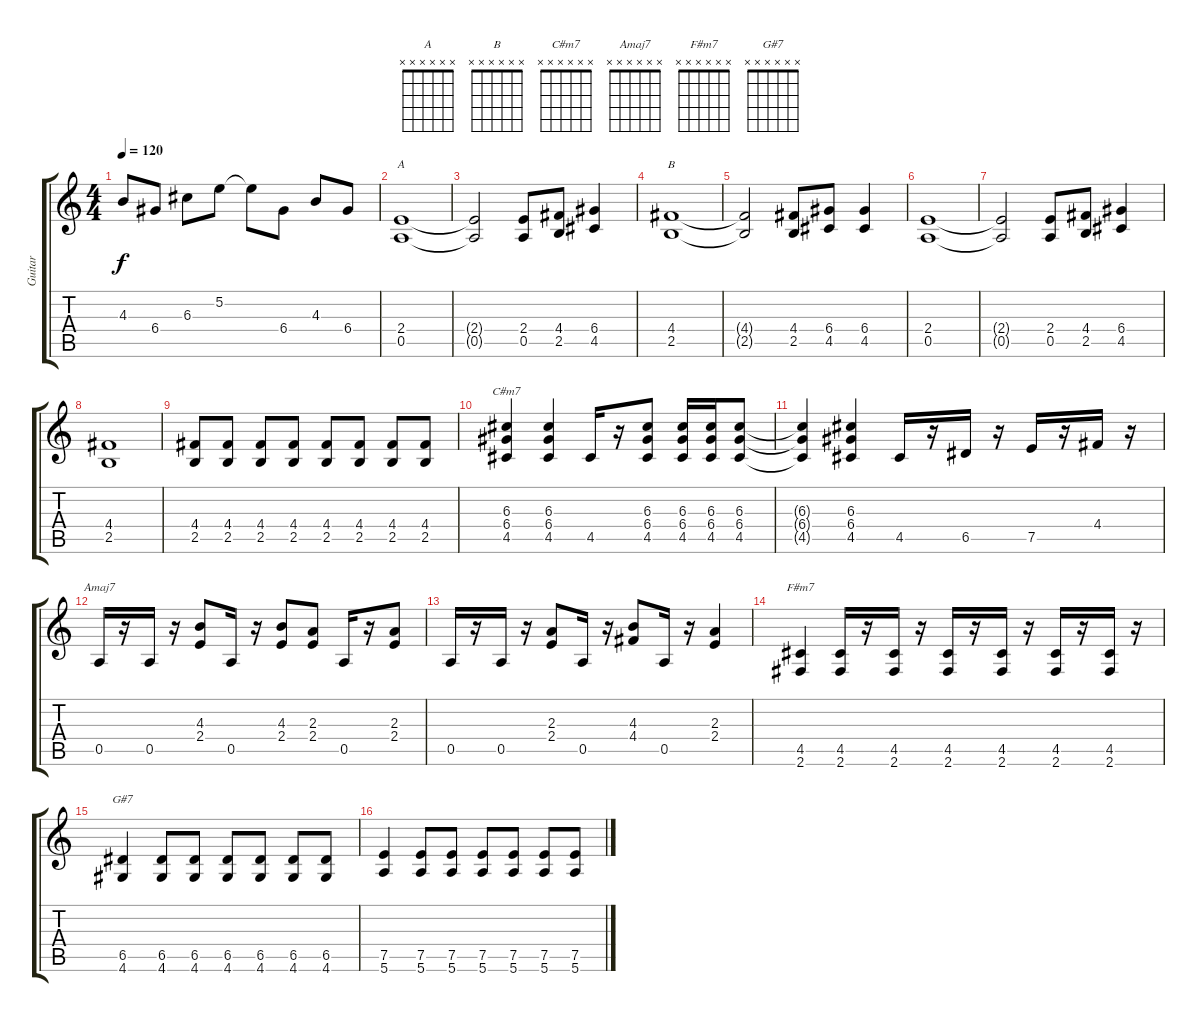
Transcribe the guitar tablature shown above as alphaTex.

\track ("Guitar" "Guitar") {instrument distortionguitar}
\staff {score tabs}
\tuning (E4 B3 G3 D3 A2 E2) {hide}
\chord ("A" x x x x x x) {firstfret 0}
\chord ("B" x x x x x x) {firstfret 0}
\chord ("C#m7" x x x x x x) {firstfret 0}
\chord ("Amaj7" x x x x x x) {firstfret 0}
\chord ("F#m7" x x x x x x) {firstfret 0}
\chord ("G#7" x x x x x x) {firstfret 0}
\ts (4 4)
\tempo 120
\clef g2
\ks c
4.3.8{dy f} 6.4.8 6.3.8 5.2.8 5.2{t}.8 6.4.8 4.3.8 6.4.8 |
(2.4 0.5).1{ch "A" instrument distortionguitar} |
(2.4{t} 0.5{t}).2 (2.4 0.5).8 (4.4 2.5).8 (6.4 4.5).4 |
(4.4 2.5).1{ch "B"} |
(4.4{t} 2.5{t}).2 (4.4 2.5).8 (6.4 4.5).8 (6.4 4.5).4 |
(2.4 0.5).1 |
(2.4{t} 0.5{t}).2 (2.4 0.5).8 (4.4 2.5).8 (6.4 4.5).4 |
(4.4 2.5).1 |
(4.4 2.5).8 (4.4 2.5).8 (4.4 2.5).8 (4.4 2.5).8 (4.4 2.5).8 (4.4 2.5).8 (4.4 2.5).8 (4.4 2.5).8 |
(6.3 6.4 4.5).4{ch "C#m7"} (6.3 6.4 4.5).4 4.5.16 r.16 (6.3 6.4 4.5).8 (6.3 6.4 4.5).16 (6.3 6.4 4.5).16 (6.3 6.4 4.5).8 |
(6.3{t} 6.4{t} 4.5{t}).4 (6.3 6.4 4.5).4 4.5.16 r.16 6.5.16 r.16 7.5.16 r.16 4.4.16 r.16 |
0.5.16{ch "Amaj7"} r.16 0.5.16 r.16 (4.3 2.4).8 0.5.16 r.16 (4.3 2.4).8 (2.3 2.4).8 0.5.16 r.16 (2.3 2.4).8 |
0.5.16 r.16 0.5.16 r.16 (2.3 2.4).8 0.5.16 r.16 (4.3 4.4).8 0.5.16 r.16 (2.3 2.4).4 |
(4.5 2.6).4{ch "F#m7"} (4.5 2.6).16 r.16 (4.5 2.6).16 r.16 (4.5 2.6).16 r.16 (4.5 2.6).16 r.16 (4.5 2.6).16 r.16 (4.5 2.6).16 r.16 |
(6.5 4.6).4{ch "G#7"} (6.5 4.6).8 (6.5 4.6).8 (6.5 4.6).8 (6.5 4.6).8 (6.5 4.6).8 (6.5 4.6).8 |
(7.5 5.6).4 (7.5 5.6).8 (7.5 5.6).8 (7.5 5.6).8 (7.5 5.6).8 (7.5 5.6).8 (7.5 5.6).8
